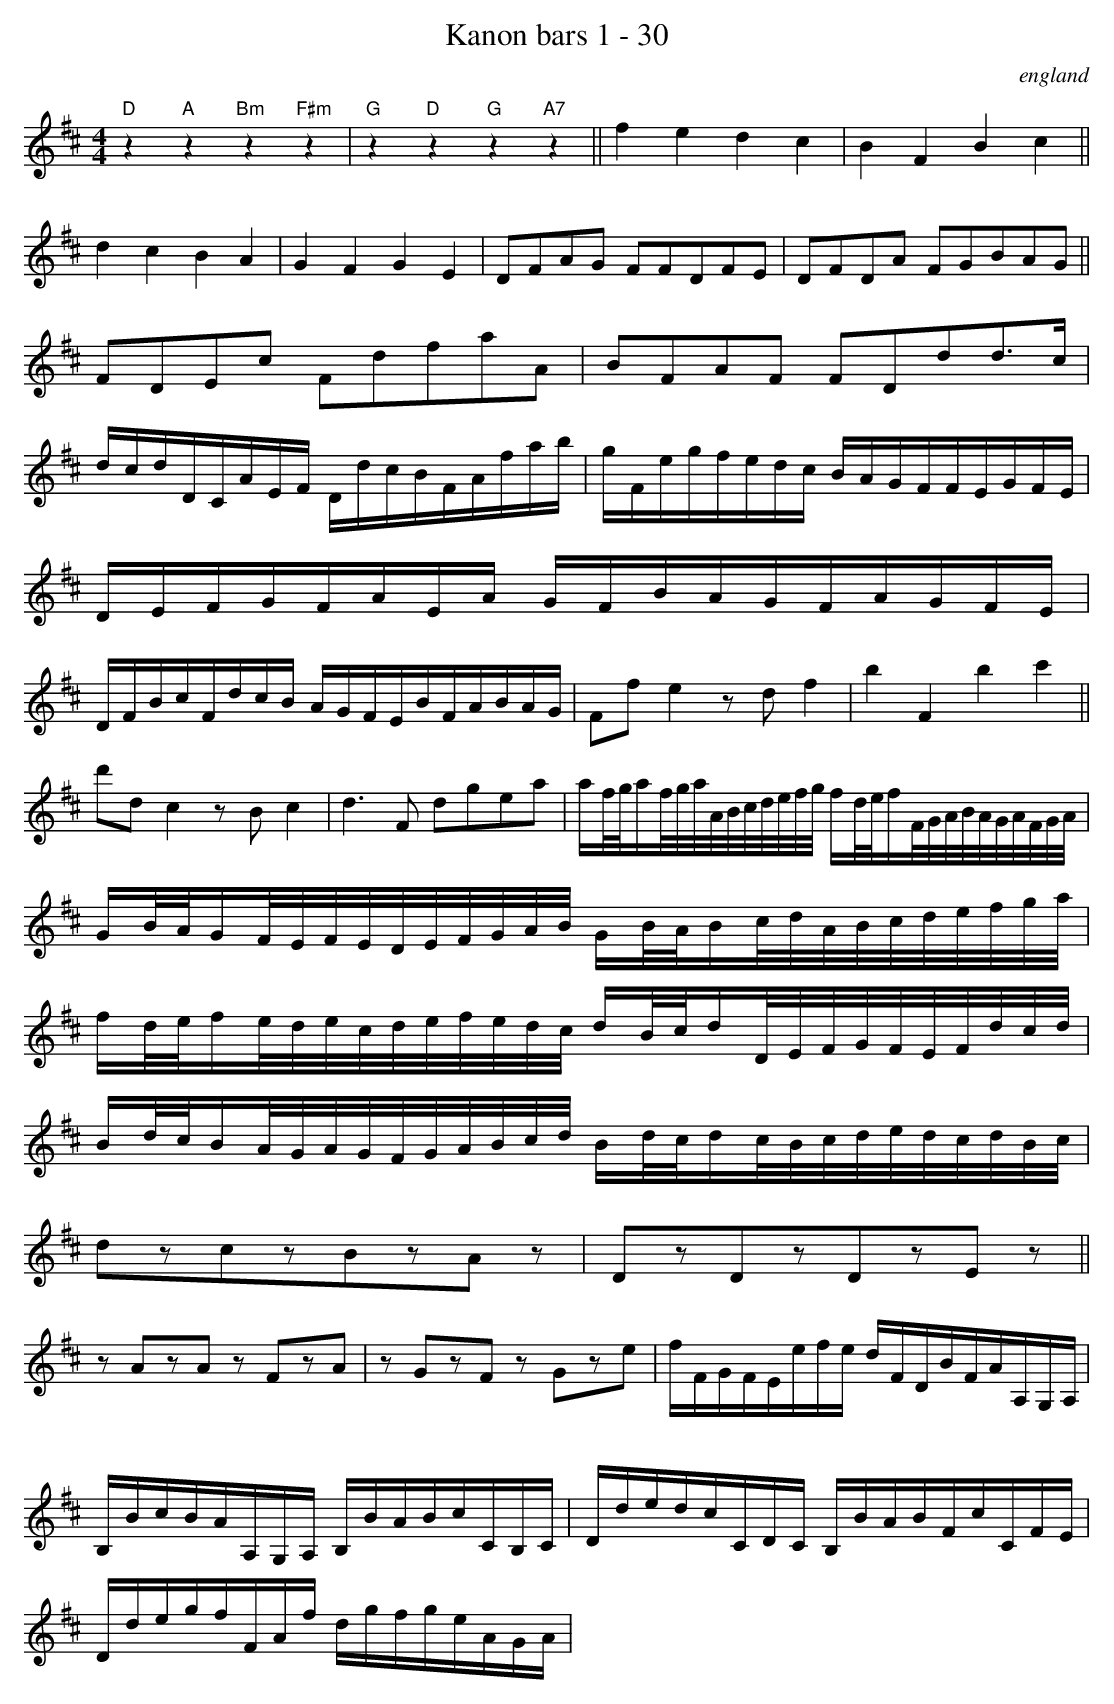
X:1
T:Kanon bars 1 - 30
O:england
M:4/4
L:1/4
K:D
"D"z"A"z"Bm"z"F#m"z|"G"z"D"z"G"z"A7"z||fe dc|BF Bc||
dc BA|GF GE|\
K:D
D/2F/2A/2G/2 F/2F/2D/2F/2E/2|D/2F/2D/2A/2 F/2G/2B/2A/2G/2||
F/2D/2E/2c/2 F/2d/2f/2a/2A/2|B/2F/2A/2F/2 F/2D/2d/2d3/4c/4|
K:D
d/4c/4d/4D/4C/4A/4E/4F/4 D/4d/4c/4B/4F/4A/4f/4a/4b/4|\
g/4F/4e/4g/4f/4e/4d/4c/4 B/4A/4G/4F/4F/4E/4G/4F/4E/4|
D/4E/4F/4G/4F/4A/4E/4A/4 G/4F/4B/4A/4G/4F/4A/4G/4F/4E/4|
D/4F/4B/4c/4F/4d/4c/4B/4 A/4G/4F/4E/4B/4F/4A/4B/4A/4G/4|\
K:D
F/2f/2e z/2d/2f|bF bc'||
d'/2d/2c z/2B/2c|d3/2F/2 d/2g/2e/2a/2|\
K:D
a/4f/8g/8a/4f/8g/8a/8A/8B/8c/8d/8e/8f/8g/8 f/4d/8e/8f/4F/8G/8A/8B/8A/8G/8A/8F/8G/8A/8|
G/4B/8A/8G/4F/8E/8F/8E/8D/8E/8F/8G/8A/8B/8 G/4B/8A/8B/4c/8d/8A/8B/8c/8d/8e/8f/8g/8a/8|
f/4d/8e/8f/4e/8d/8e/8c/8d/8e/8f/8e/8d/8c/8 d/4B/8c/8d/4D/8E/8F/8G/8F/8E/8F/8d/8c/8d/8|
B/4d/8c/8B/4A/8G/8A/8G/8F/8G/8A/8B/8c/8d/8 B/4d/8c/8d/4c/8B/8c/8d/8e/8d/8c/8d/8B/8c/8|
K:D
d/2z/2c/2z/2B/2z/2A/2z/2|D/2z/2D/2z/2D/2z/2E/2z/2||
z/2A/2z/2A/2 z/2F/2z/2A/2|z/2G/2z/2F/2 z/2G/2z/2e/2|\
K:D
f/4F/4G/4F/4E/4e/4f/4e/4 d/4F/4D/4B/4F/4A/4A,/4G,/4A,/4|
B,/4B/4c/4B/4A/4A,/4G,/4A,/4 B,/4B/4A/4B/4c/4C/4B,/4C/4|\
D/4d/4e/4d/4c/4C/4D/4C/4 B,/4B/4A/4B/4F/4c/4C/4F/4E/4|
D/4d/4e/4g/4f/4F/4A/4f/4 d/4g/4f/4g/4e/4A/4G/4A/4|
